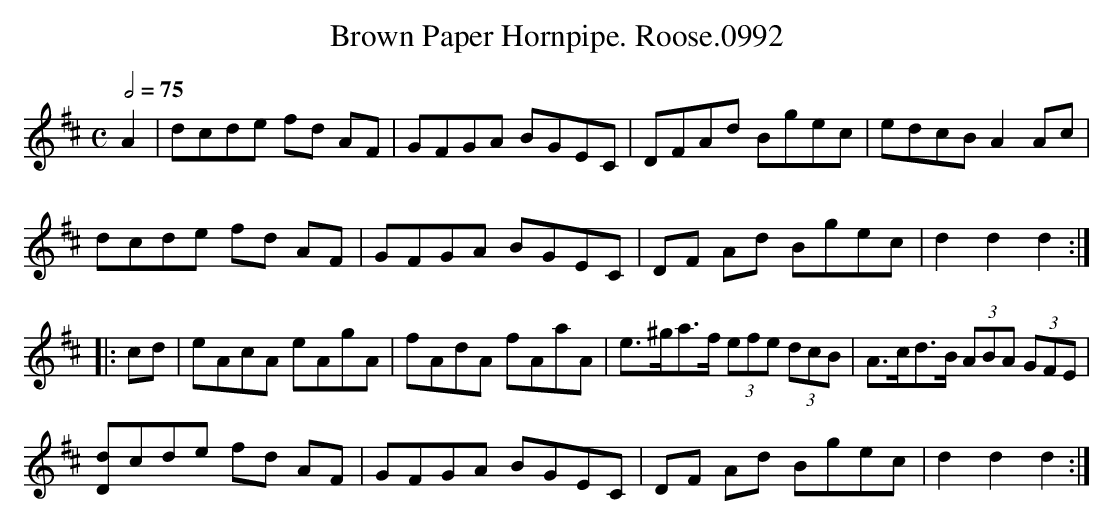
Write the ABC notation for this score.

X:1
T:Brown Paper Hornpipe. Roose.0992
M:C
L:1/8
Q:2/4=75
K:D
A2 | dcde fd AF | GFGA BGEC | DFAd Bgec | edcB A2Ac |
dcde fd AF | GFGA BGEC | DF Ad Bgec | d2d2 d2 :|
|: cd | eAcA eAgA | fAdA fAaA | e>^ga>f (3efe (3dcB | A>cd>B (3ABA (3GFE |
[Dd]cde fd AF | GFGA BGEC | DF Ad Bgec | d2d2 d2 :|
